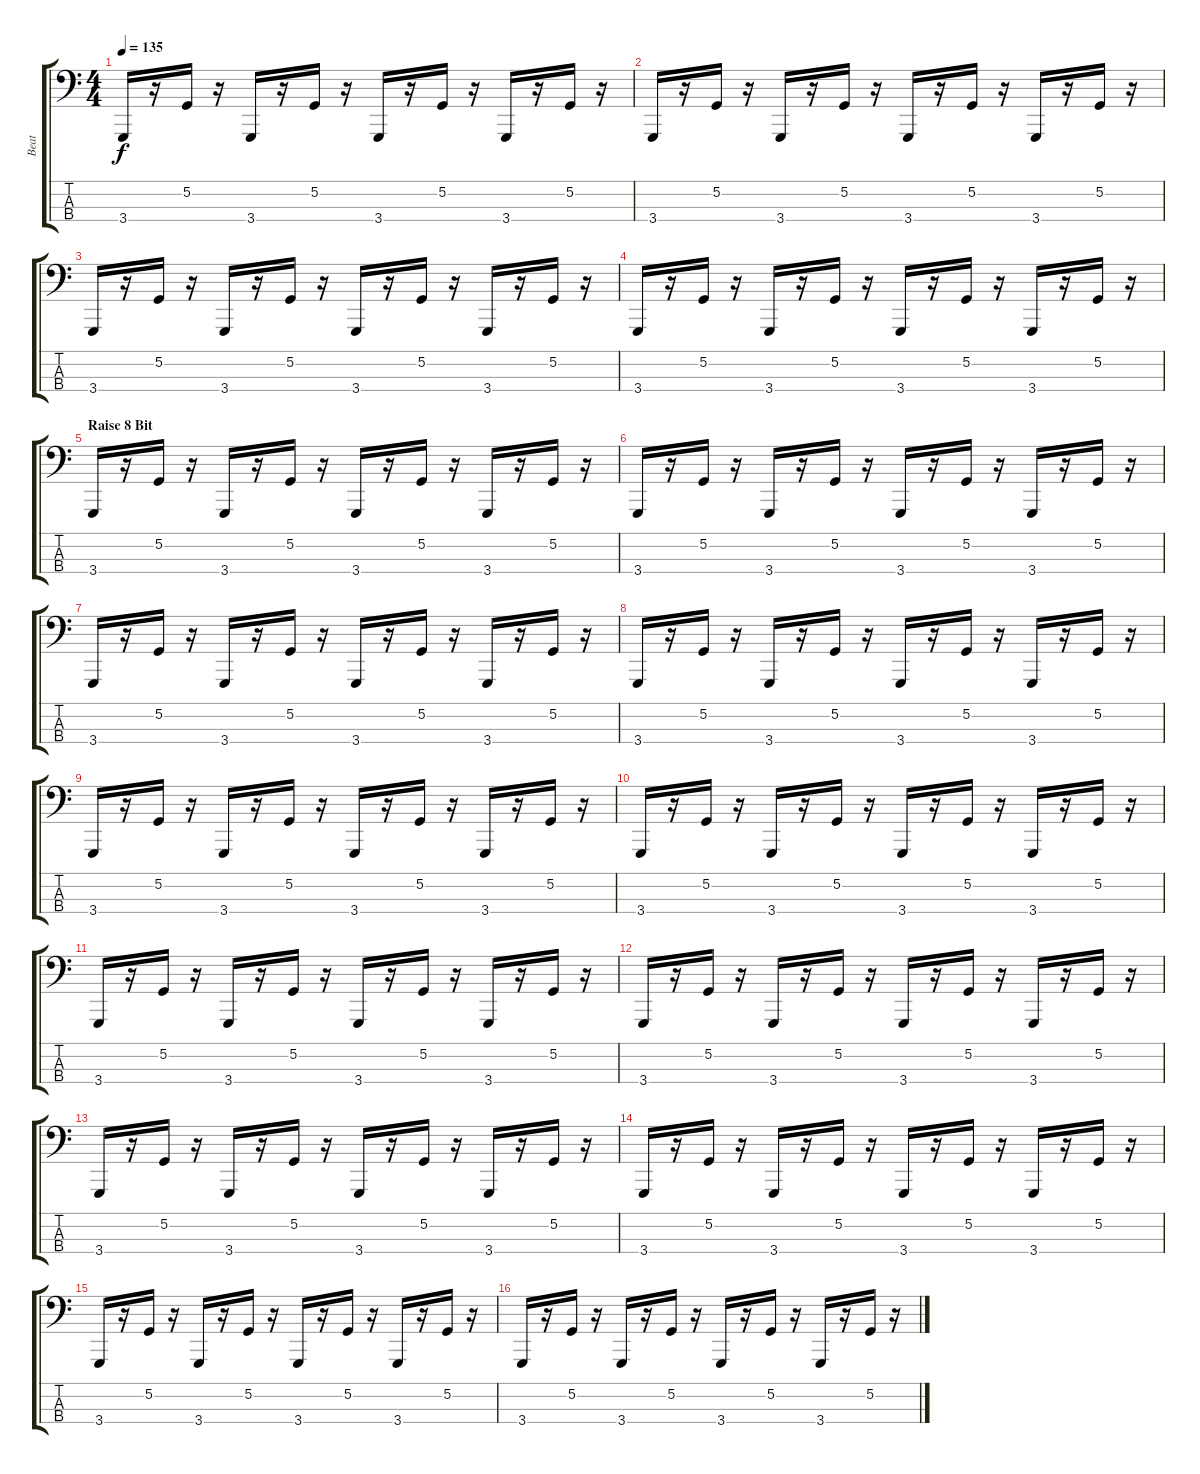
\track ("Beat" "Beat") {instrument lead2sawtooth}
\staff {score tabs}
\tuning (G2 D2 A1 E1) {hide}
\ts (4 4)
\tempo 135
\clef f4
\ks c
3.4.16{dy f} r.16 5.2.16 r.16 3.4.16 r.16 5.2.16 r.16 3.4.16 r.16 5.2.16 r.16 3.4.16 r.16 5.2.16 r.16 |
3.4.16 r.16 5.2.16 r.16 3.4.16 r.16 5.2.16 r.16 3.4.16 r.16 5.2.16 r.16 3.4.16 r.16 5.2.16 r.16 |
3.4.16 r.16 5.2.16 r.16 3.4.16 r.16 5.2.16 r.16 3.4.16 r.16 5.2.16 r.16 3.4.16 r.16 5.2.16 r.16 |
3.4.16 r.16 5.2.16 r.16 3.4.16 r.16 5.2.16 r.16 3.4.16 r.16 5.2.16 r.16 3.4.16 r.16 5.2.16 r.16 |
\section ("" "Raise 8 Bit")
3.4.16 r.16 5.2.16 r.16 3.4.16 r.16 5.2.16 r.16 3.4.16 r.16 5.2.16 r.16 3.4.16 r.16 5.2.16 r.16 |
3.4.16 r.16 5.2.16 r.16 3.4.16 r.16 5.2.16 r.16 3.4.16 r.16 5.2.16 r.16 3.4.16 r.16 5.2.16 r.16 |
3.4.16 r.16 5.2.16 r.16 3.4.16 r.16 5.2.16 r.16 3.4.16 r.16 5.2.16 r.16 3.4.16 r.16 5.2.16 r.16 |
3.4.16 r.16 5.2.16 r.16 3.4.16 r.16 5.2.16 r.16 3.4.16 r.16 5.2.16 r.16 3.4.16 r.16 5.2.16 r.16 |
3.4.16 r.16 5.2.16 r.16 3.4.16 r.16 5.2.16 r.16 3.4.16 r.16 5.2.16 r.16 3.4.16 r.16 5.2.16 r.16 |
3.4.16 r.16 5.2.16 r.16 3.4.16 r.16 5.2.16 r.16 3.4.16 r.16 5.2.16 r.16 3.4.16 r.16 5.2.16 r.16 |
3.4.16 r.16 5.2.16 r.16 3.4.16 r.16 5.2.16 r.16 3.4.16 r.16 5.2.16 r.16 3.4.16 r.16 5.2.16 r.16 |
3.4.16 r.16 5.2.16 r.16 3.4.16 r.16 5.2.16 r.16 3.4.16 r.16 5.2.16 r.16 3.4.16 r.16 5.2.16 r.16 |
3.4.16 r.16 5.2.16 r.16 3.4.16 r.16 5.2.16 r.16 3.4.16 r.16 5.2.16 r.16 3.4.16 r.16 5.2.16 r.16 |
3.4.16 r.16 5.2.16 r.16 3.4.16 r.16 5.2.16 r.16 3.4.16 r.16 5.2.16 r.16 3.4.16 r.16 5.2.16 r.16 |
3.4.16 r.16 5.2.16 r.16 3.4.16 r.16 5.2.16 r.16 3.4.16 r.16 5.2.16 r.16 3.4.16 r.16 5.2.16 r.16 |
3.4.16 r.16 5.2.16 r.16 3.4.16 r.16 5.2.16 r.16 3.4.16 r.16 5.2.16 r.16 3.4.16 r.16 5.2.16 r.16
